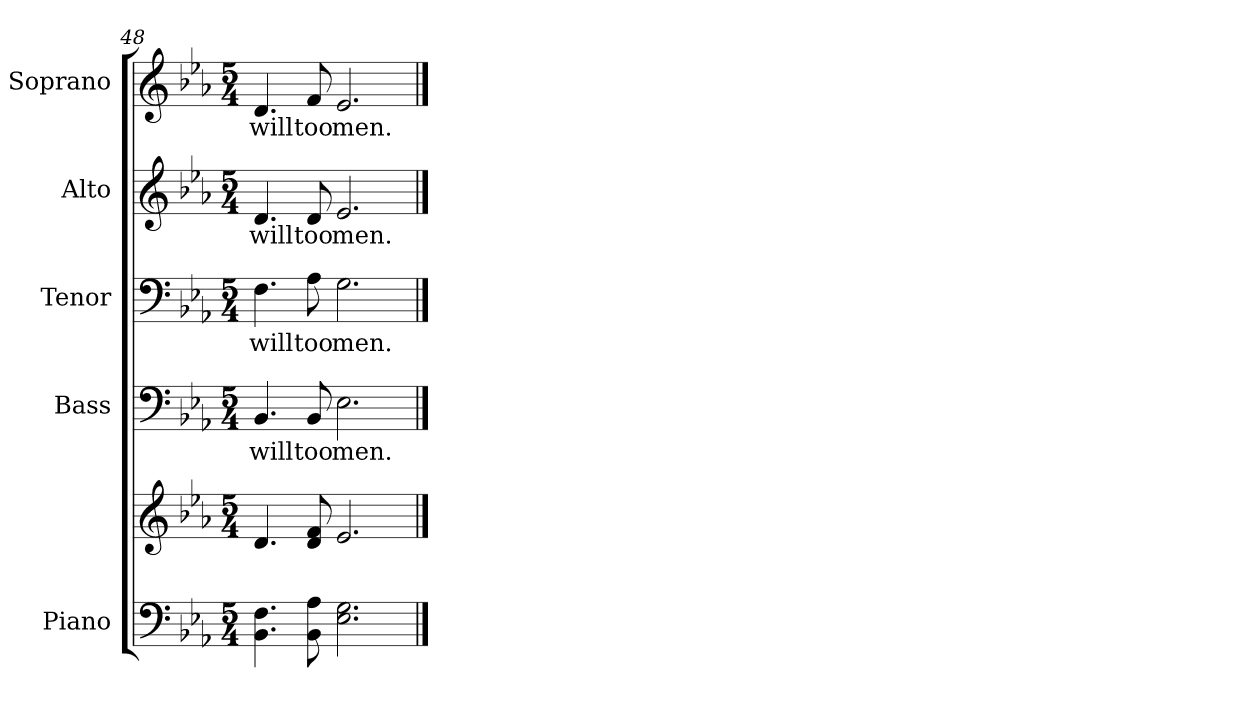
**kern	**kern	**kern	**text	**kern	**text	**kern	**text	**kern	**text
*part5	*part5	*part4	*part4	*part3	*part3	*part2	*part2	*part1	*part1
*staff6	*staff5	*staff4	*staff4	*staff3	*staff3	*staff2	*staff2	*staff1	*staff1
*I"Piano	*	*I"Bass	*	*I"Tenor	*	*I"Alto	*	*I"Soprano	*
*I'Pno.	*	*I'B.	*	*I'T.	*	*I'A.	*	*I'S.	*
*clefF4	*clefG2	*clefF4	*	*clefF4	*	*clefG2	*	*clefG2	*
*k[b-e-a-]	*k[b-e-a-]	*k[b-e-a-]	*	*k[b-e-a-]	*	*k[b-e-a-]	*	*k[b-e-a-]	*
*E-:	*E-:	*E-:	*	*E-:	*	*E-:	*	*E-:	*
*M5/4	*M5/4	*M5/4	*	*M5/4	*	*M5/4	*	*M5/4	*
=48	=48	=48	=48	=48	=48	=48	=48	=48	=48
!	!	!	!LO:LY:b:color=#000000	!	!	!	!	!	!
!	!	!	!	!	!LO:LY:b:color=#000000	!	!	!	!
!	!	!	!	!	!	!	!LO:LY:b:color=#000000	!	!
!	!	!	!	!	!	!	!	!	!LO:LY:b:color=#000000
4.BB-i\ 4.Fi	4.di/	4.BB-i/	will	4.Fi\	will	4.di/	will	4.di/	will
!	!	!	!LO:LY:b:color=#000000	!	!	!	!	!	!
!	!	!	!	!	!LO:LY:b:color=#000000	!	!	!	!
!	!	!	!	!	!	!	!LO:LY:b:color=#000000	!	!
!	!	!	!	!	!	!	!	!	!LO:LY:b:color=#000000
8BB-i\ 8A-i	8di/ 8fi	8BB-i/	too	8A-i\	too	8di/	too	8fi/	too
!	!	!	!LO:LY:b:color=#000000	!	!	!	!	!	!
!	!	!	!	!	!LO:LY:b:color=#000000	!	!	!	!
!	!	!	!	!	!	!	!LO:LY:b:color=#000000	!	!
!	!	!	!	!	!	!	!	!	!LO:LY:b:color=#000000
2.E-i\ 2.Gi	2.e-i/	2.E-i\	men.	2.Gi\	men.	2.e-i/	men.	2.e-i/	men.
==	==	==	==	==	==	==	==	==	==
*-	*-	*-	*-	*-	*-	*-	*-	*-	*-
